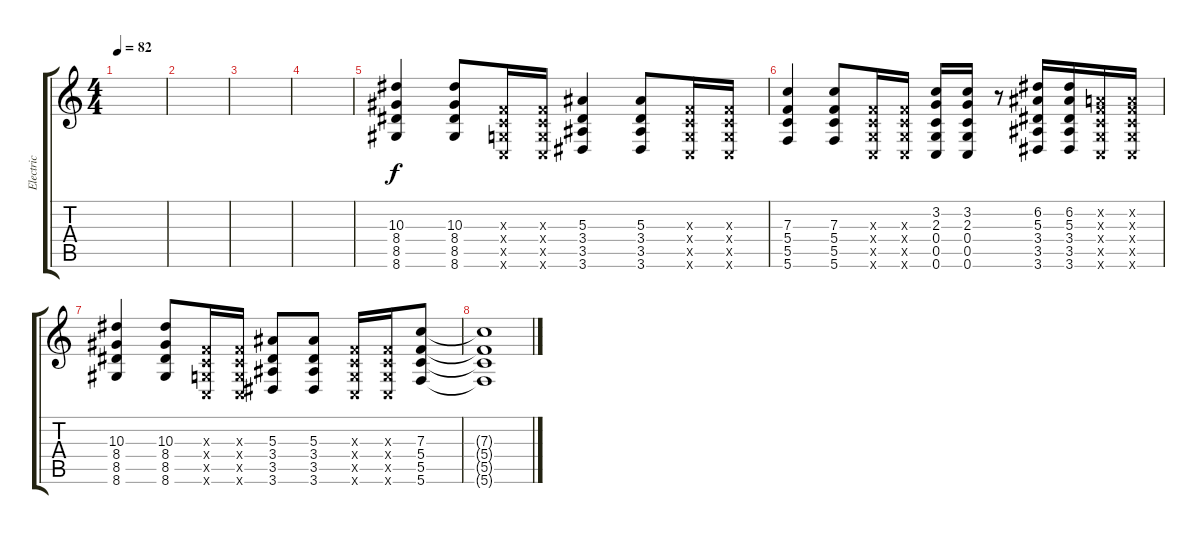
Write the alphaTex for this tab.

\track ("Electric" "Electric") {instrument distortionguitar}
\staff {score tabs}
\tuning (D4 A3 F3 C3 G2 C2) {hide}
\ts (4 4)
\tempo 82
\clef g2
\ks c
|
|
|
|
(10.3 8.4 8.5 8.6).4 (10.3 8.4 8.5 8.6).8 (0.3{x} 0.4{x} 0.5{x} 0.6{x}).16 (0.3{x} 0.4{x} 0.5{x} 0.6{x}).16 (5.3 3.4 3.5 3.6).4 (5.3 3.4 3.5 3.6).8 (0.3{x} 0.4{x} 0.5{x} 0.6{x}).16 (0.3{x} 0.4{x} 0.5{x} 0.6{x}).16 |
(7.3 5.4 5.5 5.6).4 (7.3 5.4 5.5 5.6).8 (0.3{x} 0.4{x} 0.5{x} 0.6{x}).16 (0.3{x} 0.4{x} 0.5{x} 0.6{x}).16 (3.2 2.3 0.4 0.5 0.6).16 (3.2 2.3 0.4 0.5 0.6).16 r.8 (6.2 5.3 3.4 3.5 3.6).16 (6.2 5.3 3.4 3.5 3.6).16 (0.2{x} 0.3{x} 0.4{x} 0.5{x} 0.6{x}).16 (0.2{x} 0.3{x} 0.4{x} 0.5{x} 0.6{x}).16 |
(10.3 8.4 8.5 8.6).4 (10.3 8.4 8.5 8.6).8 (0.3{x} 0.4{x} 0.5{x} 0.6{x}).16 (0.3{x} 0.4{x} 0.5{x} 0.6{x}).16 (5.3 3.4 3.5 3.6).8 (5.3 3.4 3.5 3.6).8 (0.3{x} 0.4{x} 0.5{x} 0.6{x}).16 (0.3{x} 0.4{x} 0.5{x} 0.6{x}).16 (7.3 5.4 5.5 5.6).8 |
(7.3{t} 5.4{t} 5.5{t} 5.6{t}).1
